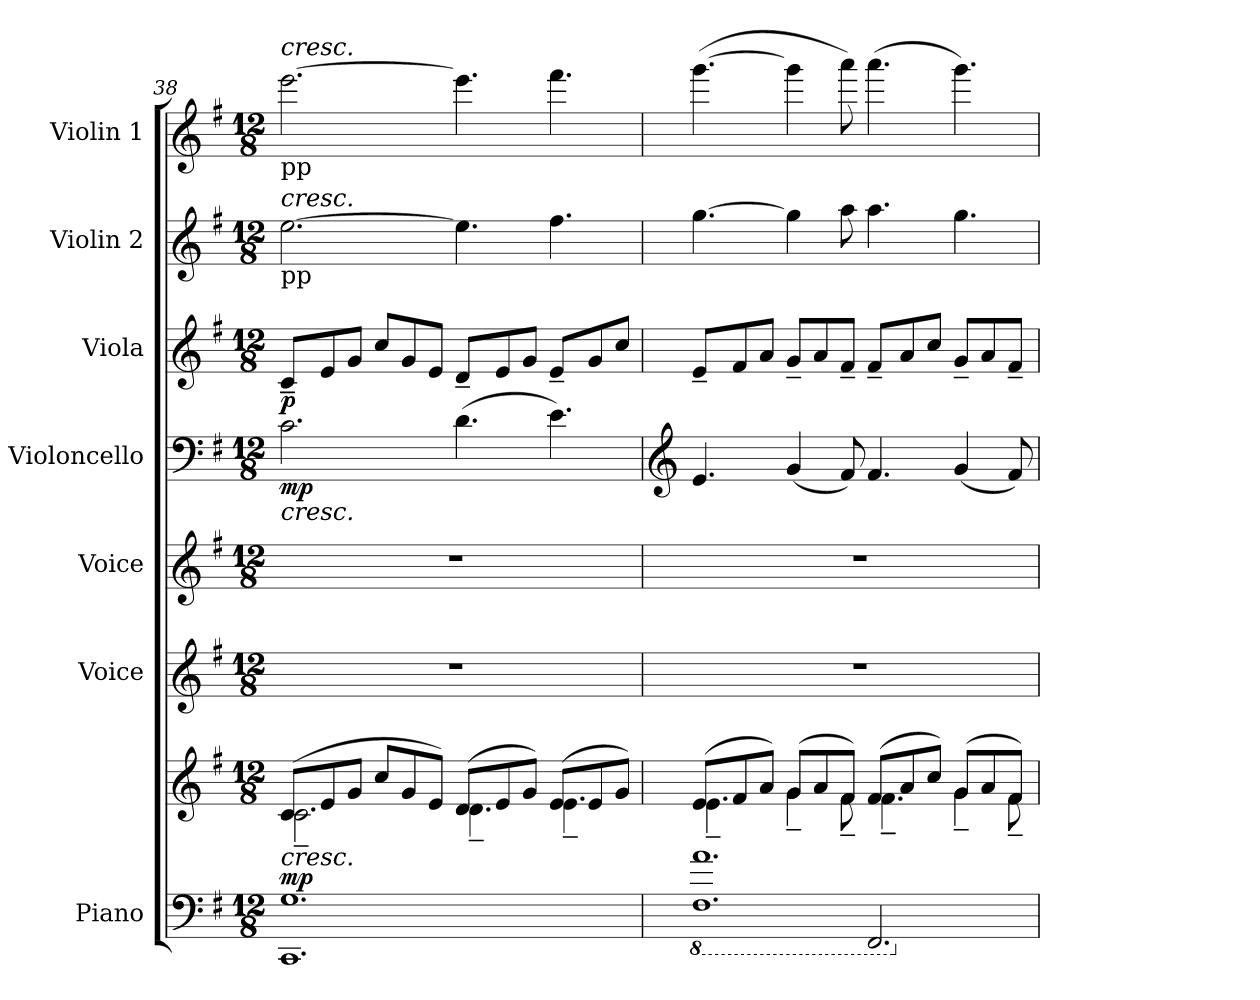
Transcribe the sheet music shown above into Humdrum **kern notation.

**kern	**kern	**dynam	**kern	**kern	**kern	**dynam	**kern	**dynam	**kern	**kern
*part7	*part7	*part7	*part6	*part5	*part4	*part4	*part3	*part3	*part2	*part1
*staff8	*staff7	*staff7/8	*staff6	*staff5	*staff4	*staff4	*staff3	*staff3	*staff2	*staff1
*I"Piano	*	*	*I"Voice	*I"Voice	*I"Violoncello	*	*I"Viola	*	*I"Violin 2	*I"Violin 1
*I'Pno.	*	*	*I'Voice	*I'Voice	*I'Vc.	*	*I'Vla.	*	*I'Vln.	*I'Vln.
*clefF4	*clefG2	*	*clefG2	*clefG2	*clefF4	*	*clefG2	*	*clefG2	*clefG2
*k[f#]	*k[f#]	*	*k[f#]	*k[f#]	*k[f#]	*	*k[f#]	*	*k[f#]	*k[f#]
*e:	*e:	*	*e:	*e:	*e:	*	*e:	*	*e:	*e:
*M12/8	*M12/8	*	*M12/8	*M12/8	*M12/8	*	*M12/8	*	*M12/8	*M12/8
=38	=38	=38	=38	=38	=38	=38	=38	=38	=38	=38
*	*^	*	*	*	*	*	*	*	*	*
!	!	!	!	!	!	!	!	!	!	!	!LO:TX:b:t=pp
!	!	!	!	!	!	!	!	!	!	!	!LO:TX:i:t=cresc.
!	!	!	!	!	!	!	!	!	!	!LO:TX:b:t=pp	!
!	!	!	!	!	!	!	!	!	!	!LO:TX:i:t=cresc.	!
!	!	!	!	!	!	!	!	!LO:TX:b:i:t=cresc.	!	!	!
!	!	!	!	!	!	!LO:TX:b:i:t=cresc.	!	!	!	!	!
!	!LO:TX:b:i:t=cresc.	!	!	!	!	!	!	!	!	!	!
!	!	!	!	!LO:N:vis=1	!LO:N:vis=1	!	!	!	!	!	!
*	*	*	*	*	*	*	*	*^	*	*	*
1.CCi/ 1.Gi	(8ci/L	2.c~i\	mp	1.r	1.r	2.ci\	mp	8c~i/L	2.ryy	p	[2.eei\	[2.eeei\
.	8ei/	.	.	.	.	.	.	8ei/	.	.	.	.
.	8gi/J	.	.	.	.	.	.	8gi/J	.	.	.	.
.	8cci/L	.	.	.	.	.	.	8cci/L	.	.	.	.
.	8gi/	.	.	.	.	.	.	8gi/	.	.	.	.
.	8ei/J)	.	.	.	.	.	.	8ei/J	.	.	.	.
.	(8di/L	4.d~i\	.	.	.	(4.di\	.	8d~i/L	4.ryy	.	4.eei\]	4.eeei\]
.	8ei/	.	.	.	.	.	.	8ei/	.	.	.	.
.	8gi/J)	.	.	.	.	.	.	8gi/J	.	.	.	.
.	(8ei/L	4.e~i\	.	.	.	4.ei\)	.	8e~i/L	4.ryy	.	4.ff#i\	4.fff#i\
.	8ei/	.	.	.	.	.	.	8gi/	.	.	.	.
.	8gi/J)	.	.	.	.	.	.	8cci/J	.	.	.	.
=39	=39	=39	=39	=39	=39	=39	=39	=39	=39	=39	=39	=39
*	*	*	*	*	*	*clefG2	*	*	*	*	*	*
*^	*	*	*	*	*	*	*	*	*	*	*	*
*8ba	*	*	*	*	*	*	*	*	*	*	*	*	*
!	!	!	!	!	!LO:N:vis=1	!LO:N:vis=1	!	!	!	!	!	!	!
1.FF#i/ 1.Ai	4.ryy	(8ei/L	4.e~i\	.	1.r	1.r	4.ei/	.	8e~i/L	4.ryy	.	[4.ggi\	([4.gggi\
.	.	8f#i/	.	.	.	.	.	.	8f#i/	.	.	.	.
.	.	8ai/J)	.	.	.	.	.	.	8ai/J	.	.	.	.
.	4.ryy	(8gi/L	4g~i\	.	.	.	(4gi/	.	8g~i/L	4ryy	.	4ggi\]	4gggi\]
.	.	8ai/	.	.	.	.	.	.	8ai/	.	.	.	.
.	.	8f#i/J)	8f#~i\L	.	.	.	8f#i/L)	.	8f#~i/J	8ryy	.	8aai\L	8aaai\L)
.	2.FFF#i/	(8f#i/L	4.f#~i\	.	.	.	4.f#i/	.	8f#~i/L	4.ryy	.	4.aai\	(4.aaai\
.	.	8ai/	.	.	.	.	.	.	8ai/	.	.	.	.
.	.	8cci/J)	.	.	.	.	.	.	8cci/J	.	.	.	.
.	.	(8gi/L	4g~i\	.	.	.	(4gi/	.	8g~i/L	4ryy	.	4.ggi\	4.gggi\)
.	.	8ai/	.	.	.	.	.	.	8ai/	.	.	.	.
.	.	8f#i/J)	8f#~i\L	.	.	.	8f#i/L)	.	8f#~i/J	8ryy	.	.	.
*v	*v	*	*	*	*	*	*	*	*	*	*	*	*
*X8ba	*	*	*	*	*	*	*	*	*	*	*	*
*	*v	*v	*	*	*	*	*	*v	*v	*	*	*
=	=	=	=	=	=	=	=	=	=	=
*-	*-	*-	*-	*-	*-	*-	*-	*-	*-	*-
